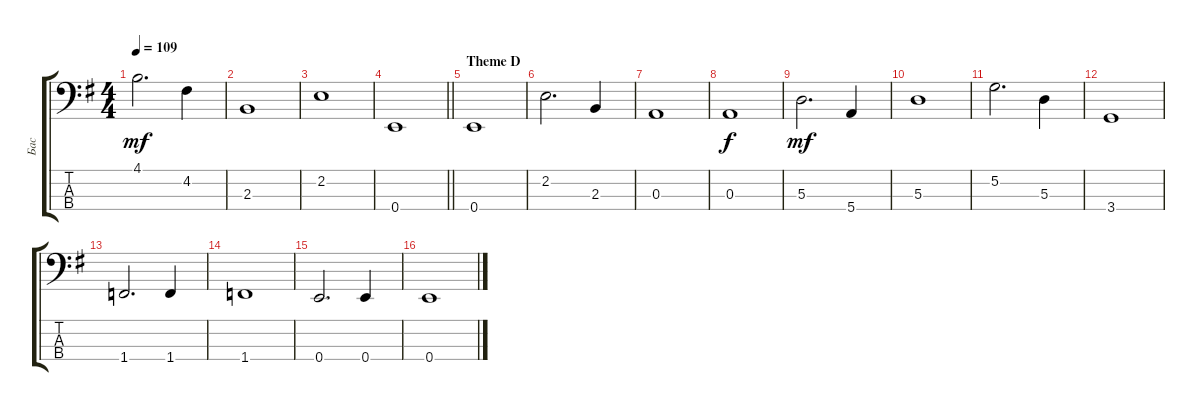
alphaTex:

\track ("Бас" "Бас") {instrument electricbassfinger}
\staff {score tabs}
\tuning (G2 D2 A1 E1) {hide}
\ts (4 4)
\tempo 109
\clef f4
\ks eminor
4.1.2{d dy mf} 4.2.4 |
2.3.1 |
2.2.1 |
\barLineRight lightlight
0.4.1 |
\section ("" "Theme D")
0.4.1 |
2.2.2{d} 2.3.4 |
0.3.1 |
0.3.1{dy f} |
5.3.2{d dy mf} 5.4.4 |
5.3.1 |
5.2.2{d} 5.3.4 |
3.4.1 |
1.4.2{d} 1.4.4 |
1.4.1 |
0.4.2{d} 0.4.4 |
0.4.1
